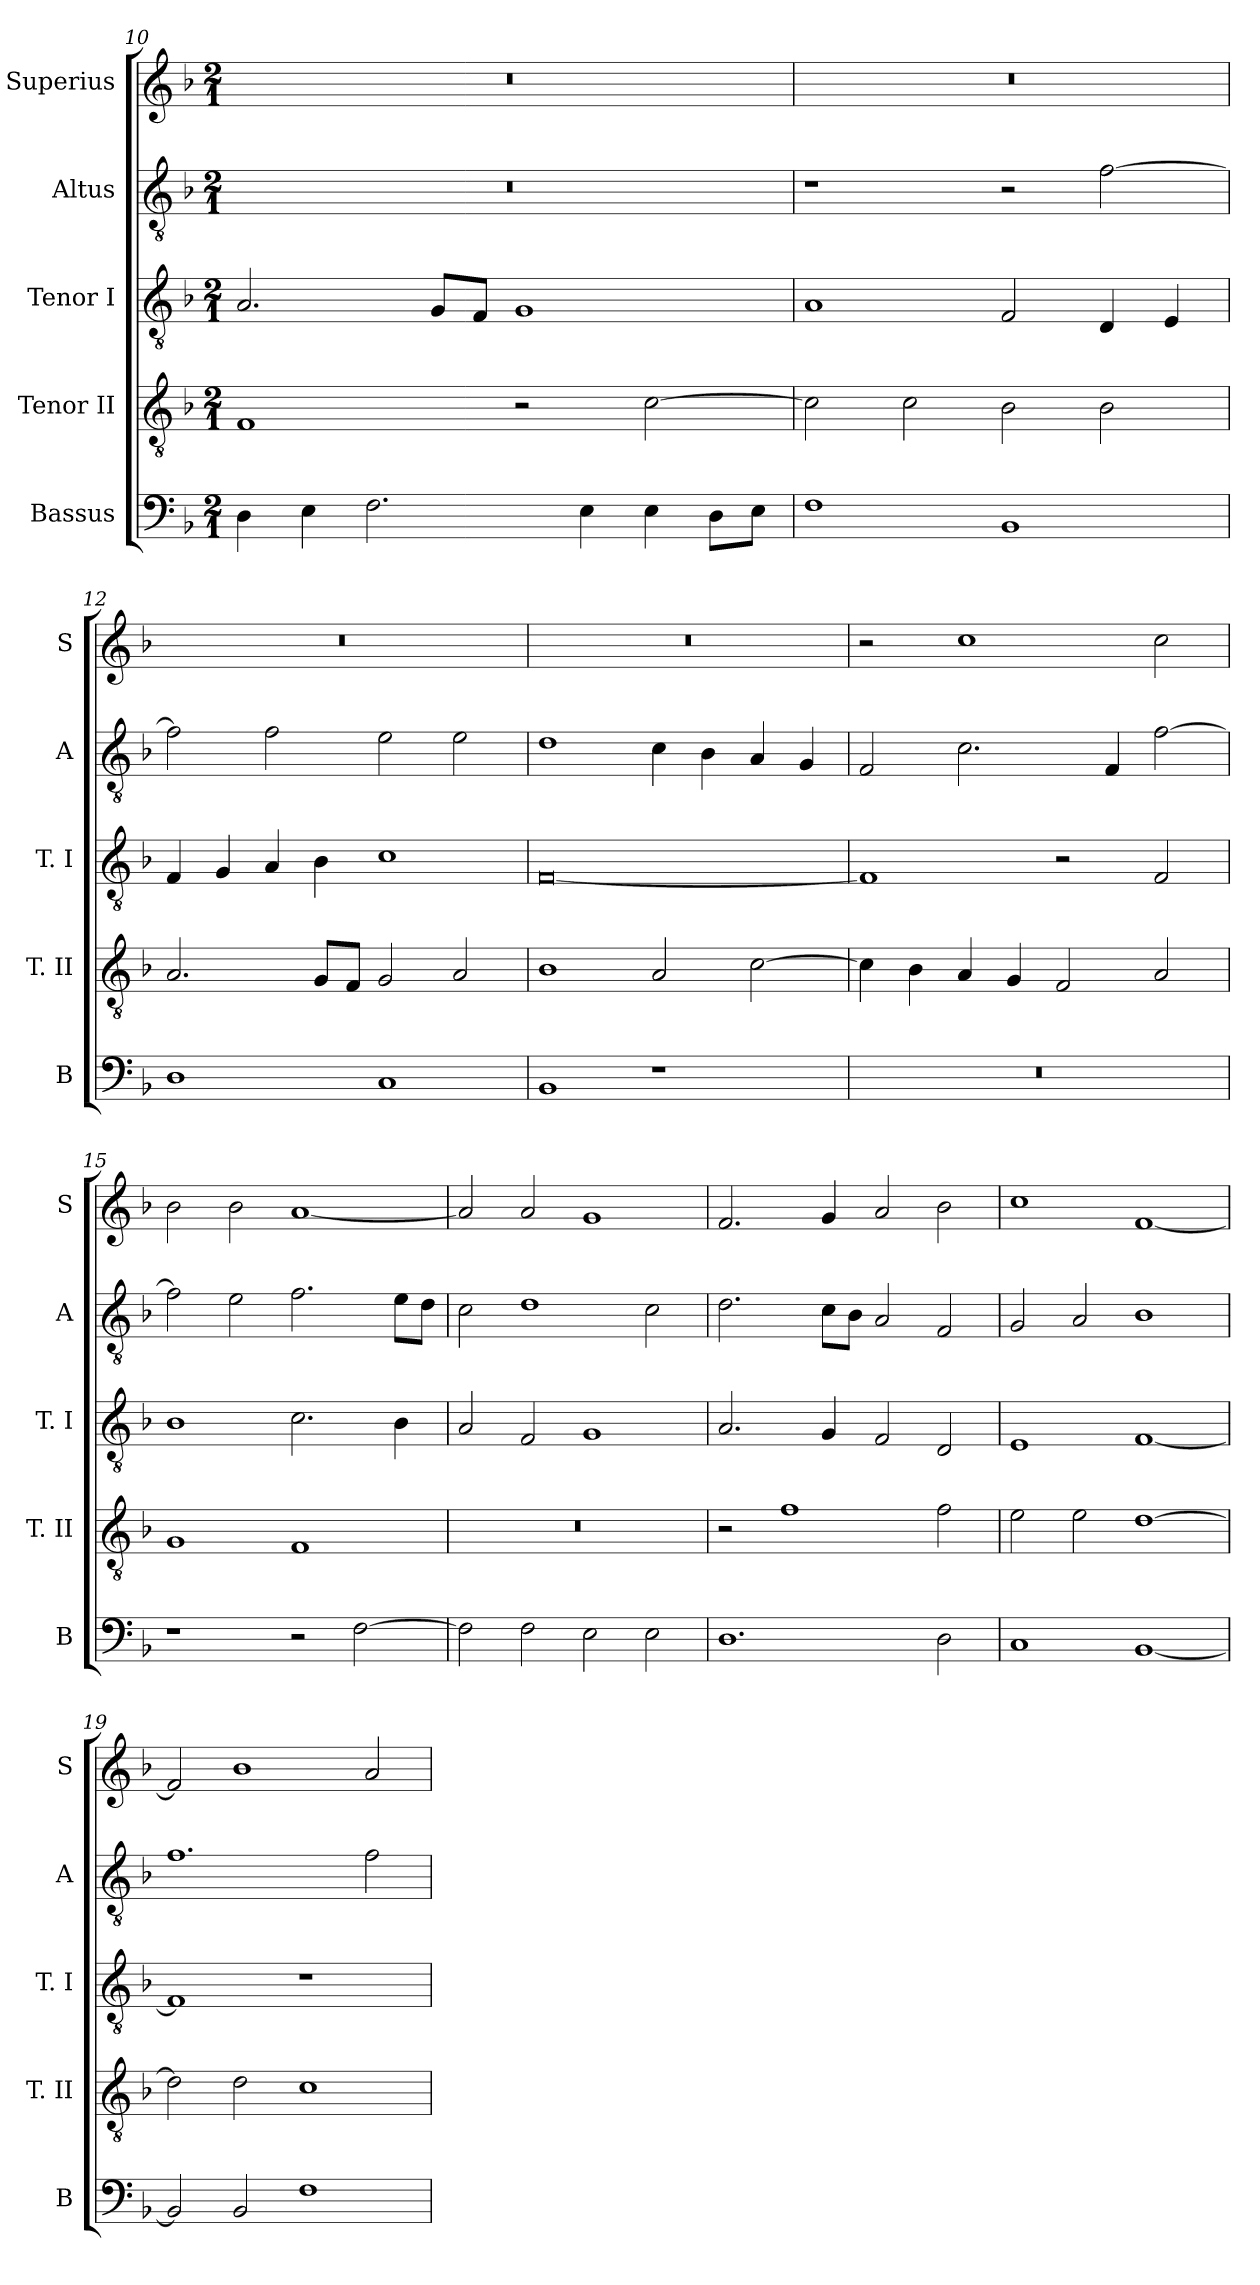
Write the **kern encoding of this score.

**kern	**kern	**kern	**kern	**kern
*part5	*part4	*part3	*part2	*part1
*staff5	*staff4	*staff3	*staff2	*staff1
*I"Bassus	*I"Tenor II	*I"Tenor I	*I"Altus	*I"Superius
*I'B	*I'T. II	*I'T. I	*I'A	*I'S
*clefF4	*clefGv2	*clefGv2	*clefGv2	*clefG2
*k[b-]	*k[b-]	*k[b-]	*k[b-]	*k[b-]
*F:	*F:	*F:	*F:	*F:
*M2/1	*M2/1	*M2/1	*M2/1	*M2/1
=10	=10	=10	=10	=10
4D	1F	2.A	0r	0r
4E	.	.	.	.
2.F	.	.	.	.
.	.	8GL	.	.
.	.	8FJ	.	.
.	2r	1G	.	.
4E	.	.	.	.
4E	[2c	.	.	.
8DL	.	.	.	.
8EJ	.	.	.	.
=11	=11	=11	=11	=11
1F	2c]	1A	1r	0r
.	2c	.	.	.
1BB-	2B-	2F	2r	.
.	2B-	4D	[2f	.
.	.	4E	.	.
=12	=12	=12	=12	=12
1D	2.A	4F	2f]	0r
.	.	4G	.	.
.	.	4A	2f	.
.	8GL	4B-	.	.
.	8FJ	.	.	.
1C	2G	1c	2e	.
.	2A	.	2e	.
=13	=13	=13	=13	=13
1BB-	1B-	[0F	1d	0r
1r	2A	.	4c	.
.	.	.	4B-	.
.	[2c	.	4A	.
.	.	.	4G	.
=14	=14	=14	=14	=14
0r	4c]	1F]	2F	2r
.	4B-	.	.	.
.	4A	.	2.c	1cc
.	4G	.	.	.
.	2F	2r	.	.
.	.	.	4F	.
.	2A	2F	[2f	2cc
=15	=15	=15	=15	=15
1r	1G	1B-	2f]	2b-
.	.	.	2e	2b-
2r	1F	2.c	2.f	[1a
[2F	.	.	.	.
.	.	4B-	8eL	.
.	.	.	8dJ	.
=16	=16	=16	=16	=16
2F]	0r	2A	2c	2a]
2F	.	2F	1d	2a
2E	.	1G	.	1g
2E	.	.	2c	.
=17	=17	=17	=17	=17
1.D	2r	2.A	2.d	2.f
.	1f	.	.	.
.	.	4G	8cL	4g
.	.	.	8B-J	.
.	.	2F	2A	2a
2D	2f	2D	2F	2b-
=18	=18	=18	=18	=18
1C	2e	1E	2G	1cc
.	2e	.	2A	.
[1BB-	[1d	[1F	1B-	[1f
=19	=19	=19	=19	=19
2BB-]	2d]	1F]	1.f	2f]
2BB-	2d	.	.	1b-
1F	1c	1r	.	.
.	.	.	2f	2a
=	=	=	=	=
*-	*-	*-	*-	*-
